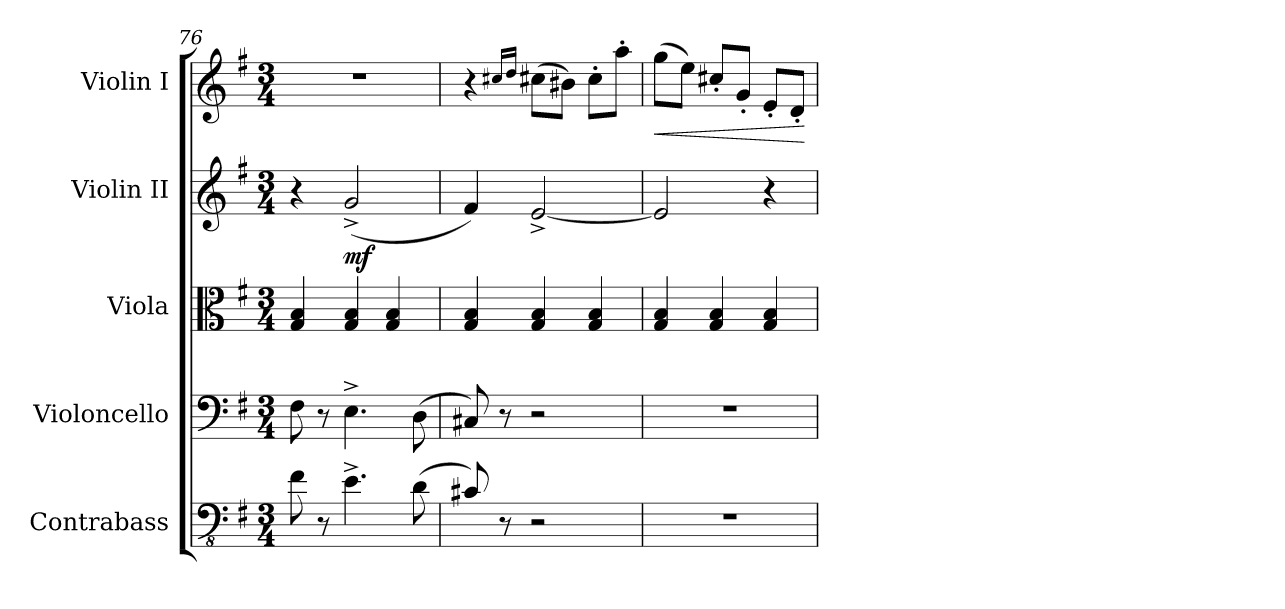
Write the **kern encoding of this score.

**kern	**kern	**kern	**kern	**dynam	**kern	**dynam
*part5	*part4	*part3	*part2	*part2	*part1	*part1
*staff5	*staff4	*staff3	*staff2	*staff2	*staff1	*staff1
*I"Contrabass	*I"Violoncello	*I"Viola	*I"Violin II	*	*I"Violin I	*
*I'Cb	*I'Vc	*I'Vla	*I'Vln	*	*I'Vln	*
!!LO:LB:g=z
*clefFv4	*clefF4	*clefC3	*clefG2	*	*clefG2	*
*ITrd7c12	*	*	*	*	*	*
*k[f#]	*k[f#]	*k[f#]	*k[f#]	*	*k[f#]	*
*M3/4	*M3/4	*M3/4	*M3/4	*	*M3/4	*
=76	=76	=76	=76	=76	=76	=76
8FF#\	8F#\	4G/ 4B/	4r	.	2.r	.
8r	8r	.	.	.	.	.
!	!	!	!	!LO:DY:b	!	!
4.EE^\	4.E^\	4G/ 4B/	(2g^/	mf	.	.
.	.	4G/ 4B/	.	.	.	.
(8DD\	(8D\	.	.	.	.	.
=77	=77	=77	=77	=77	=77	=77
8CC#X/)	8C#X/)	4G/ 4B/	4f#/)	.	4r	.
8r	8r	.	.	.	.	.
.	.	.	.	.	16qcc#X/LL	.
.	.	.	.	.	16qdd/JJ	.
2r	2r	4G/ 4B/	[2e^/	.	(8cc#\L	.
.	.	.	.	.	8b#X\J)	.
.	.	4G/ 4B/	.	.	8cc#'\L	.
.	.	.	.	.	8aa'\J	.
=78	=78	=78	=78	=78	=78	=78
!	!	!	!	!	!	!LO:HP:b
2.r	2.r	4G/ 4B/	2e/]	.	(8gg\L	<
.	.	.	.	.	8ee\J)	.
.	.	4G/ 4B/	.	.	8cc#X'/L	.
.	.	.	.	.	8g'/J	.
.	.	4G/ 4B/	4r	.	8e'/L	.
.	.	.	.	.	8d'/J	.
.	.	.	.	.	.	[
=	=	=	=	=	=	=
*-	*-	*-	*-	*-	*-	*-
